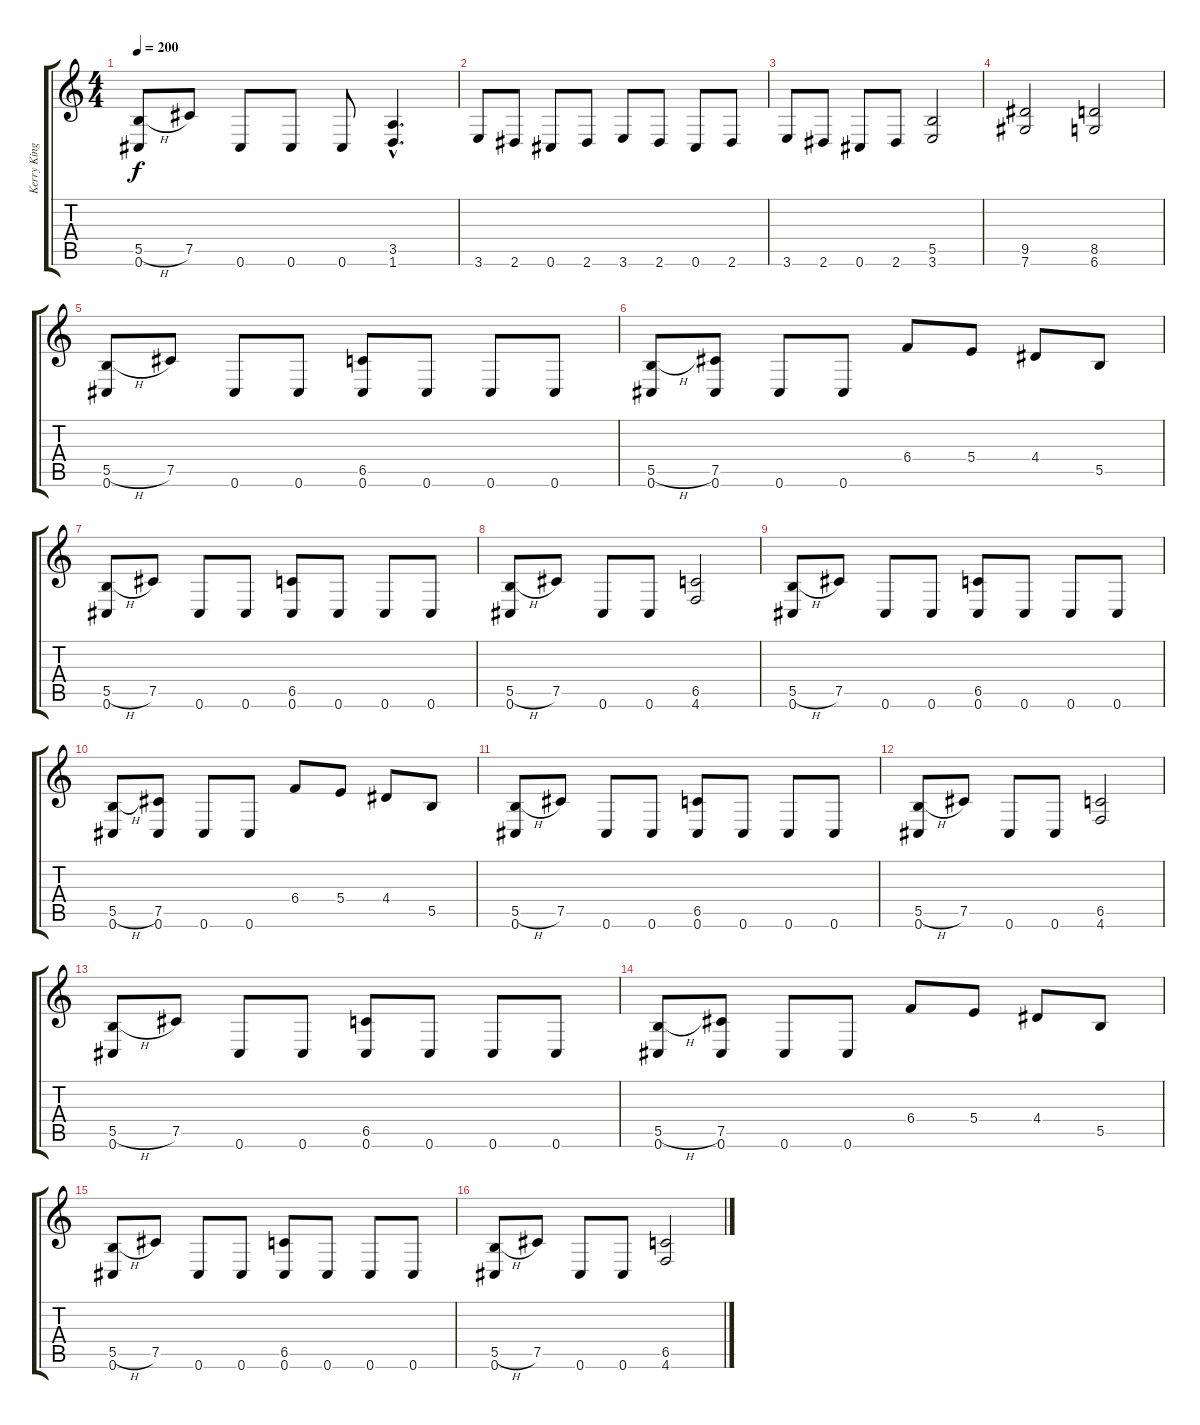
\track ("Kerry King" "Kerry King") {instrument distortionguitar}
\staff {score tabs}
\tuning (Db4 Ab3 E3 B2 Gb2 Db2) {hide}
\ts (4 4)
\tempo 200
\clef g2
\ks c
(5.5{h} 0.6).8{dy f} 7.5.8 0.6.8 0.6.8 0.6.8 (3.5{hac} 1.6{hac}).4{d} |
3.6.8 2.6.8 0.6.8 2.6.8 3.6.8 2.6.8 0.6.8 2.6.8 |
3.6.8 2.6.8 0.6.8 2.6.8 (5.5 3.6).2 |
(9.5 7.6).2 (8.5 6.6).2 |
(5.5{h} 0.6).8 7.5.8 0.6.8 0.6.8 (6.5 0.6).8 0.6.8 0.6.8 0.6.8 |
(5.5{h} 0.6).8 (7.5 0.6).8 0.6.8 0.6.8 6.4.8 5.4.8 4.4.8 5.5.8 |
(5.5{h} 0.6).8 7.5.8 0.6.8 0.6.8 (6.5 0.6).8 0.6.8 0.6.8 0.6.8 |
(5.5{h} 0.6).8 7.5.8 0.6.8 0.6.8 (6.5 4.6).2 |
(5.5{h} 0.6).8 7.5.8 0.6.8 0.6.8 (6.5 0.6).8 0.6.8 0.6.8 0.6.8 |
(5.5{h} 0.6).8 (7.5 0.6).8 0.6.8 0.6.8 6.4.8 5.4.8 4.4.8 5.5.8 |
(5.5{h} 0.6).8 7.5.8 0.6.8 0.6.8 (6.5 0.6).8 0.6.8 0.6.8 0.6.8 |
(5.5{h} 0.6).8 7.5.8 0.6.8 0.6.8 (6.5 4.6).2 |
(5.5{h} 0.6).8 7.5.8 0.6.8 0.6.8 (6.5 0.6).8 0.6.8 0.6.8 0.6.8 |
(5.5{h} 0.6).8 (7.5 0.6).8 0.6.8 0.6.8 6.4.8 5.4.8 4.4.8 5.5.8 |
(5.5{h} 0.6).8 7.5.8 0.6.8 0.6.8 (6.5 0.6).8 0.6.8 0.6.8 0.6.8 |
(5.5{h} 0.6).8 7.5.8 0.6.8 0.6.8 (6.5 4.6).2
